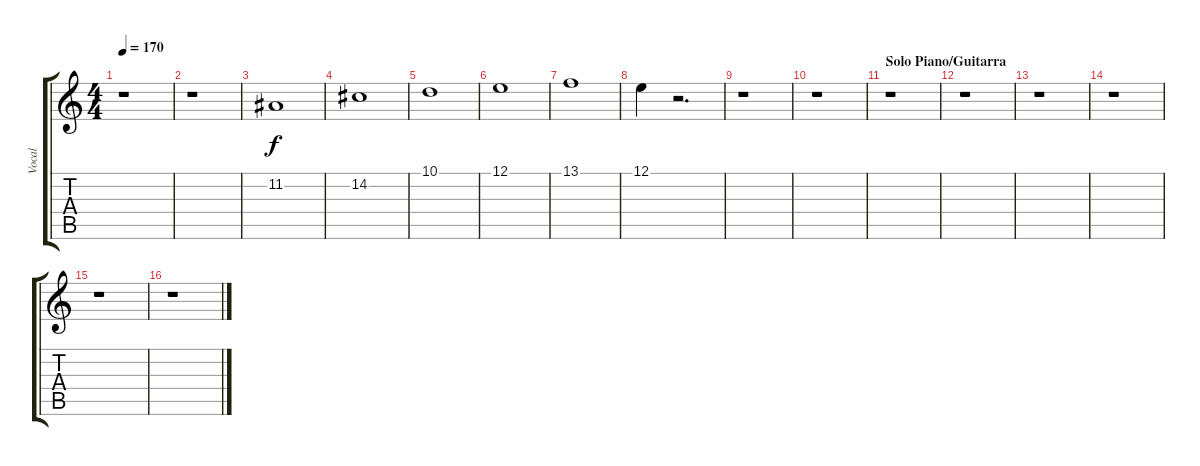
\track ("Vocal" "Vocal") {instrument choiraahs}
\staff {score tabs}
\tuning (E4 B3 G3 D3 A2 E2) {hide}
\ts (4 4)
\tempo 170
\clef g2
\ks c
r.1{dy f} |
r.1 |
11.2.1 |
14.2.1 |
10.1.1 |
12.1.1 |
13.1.1 |
12.1.4 r.2{d} |
r.1 |
r.1 |
\section ("" "Solo Piano/Guitarra")
r.1 |
r.1 |
r.1 |
r.1 |
r.1 |
r.1
